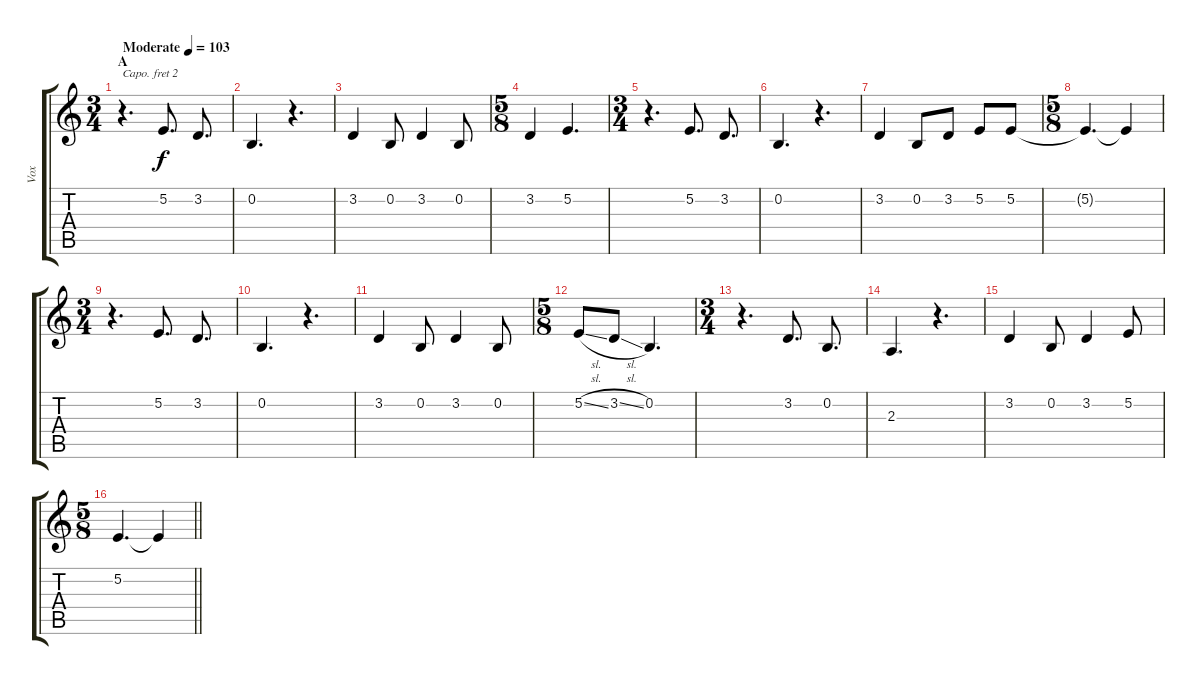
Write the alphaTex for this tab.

\track ("Vox" "Vox") {instrument lead2sawtooth}
\staff {score tabs}
\capo 2
\tuning (D4 A3 F3 C3 G2 C2) {hide}
\ts (3 4)
\section ("" "A")
\tempo (103 "Moderate")
\clef g2
\ks c
r.4{d dy f instrument lead2sawtooth} 5.2.8{d} 3.2.8{d} |
0.2.4{d} r.4{d} |
3.2.4 0.2.8 3.2.4 0.2.8 |
\ts (5 8)
3.2.4 5.2.4{d} |
\ts (3 4)
r.4{d} 5.2.8{d} 3.2.8{d} |
0.2.4{d} r.4{d} |
3.2.4 0.2.8 3.2.8 5.2.8 5.2.8 |
\ts (5 8)
5.2{t}.4{d} 5.2{t}.4 |
\ts (3 4)
r.4{d} 5.2.8{d} 3.2.8{d} |
0.2.4{d} r.4{d} |
3.2.4 0.2.8 3.2.4 0.2.8 |
\ts (5 8)
5.2{sl}.8 3.2{sl}.8 0.2.4{d} |
\ts (3 4)
r.4{d} 3.2.8{d} 0.2.8{d} |
2.3.4{d} r.4{d} |
3.2.4 0.2.8 3.2.4 5.2.8 |
\ts (5 8)
\barLineRight lightlight
5.2.4{d} 5.2{t}.4
